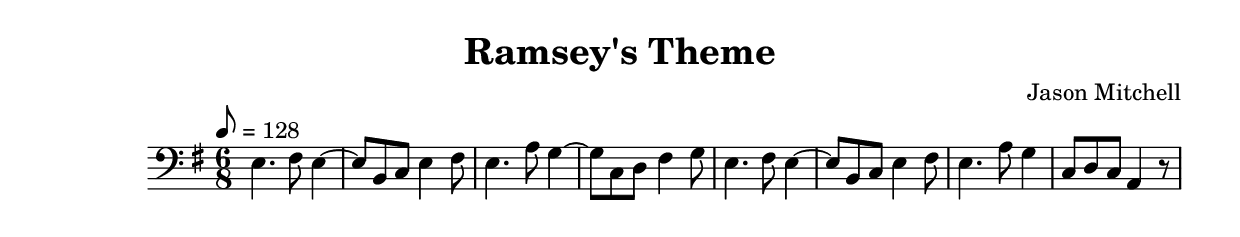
\language "english"
\version "2.18.2"
\header {
  title = "Ramsey's Theme"
  composer = "Jason Mitchell"
}
\score {
  \relative g {
      \new Staff {
        \clef "bass"
        \set Staff.midiInstrument = #"acoustic guitar (steel)"
        \key g \major
        \time 6/8
        \tempo 8 = 128
        e4. fs8 e4~ | e8 b8 c8 e4 fs8 |
        e4. a8 g4~ | g8 c,8 d8 fs4 g8 |
        e4. fs8 e4~ | e8 b8 c8 e4 fs8 |
        e4. a8 g4 | c,8 d8 c8 a4 r8 |
      }
  }
  \layout { }
  \midi { }
}
